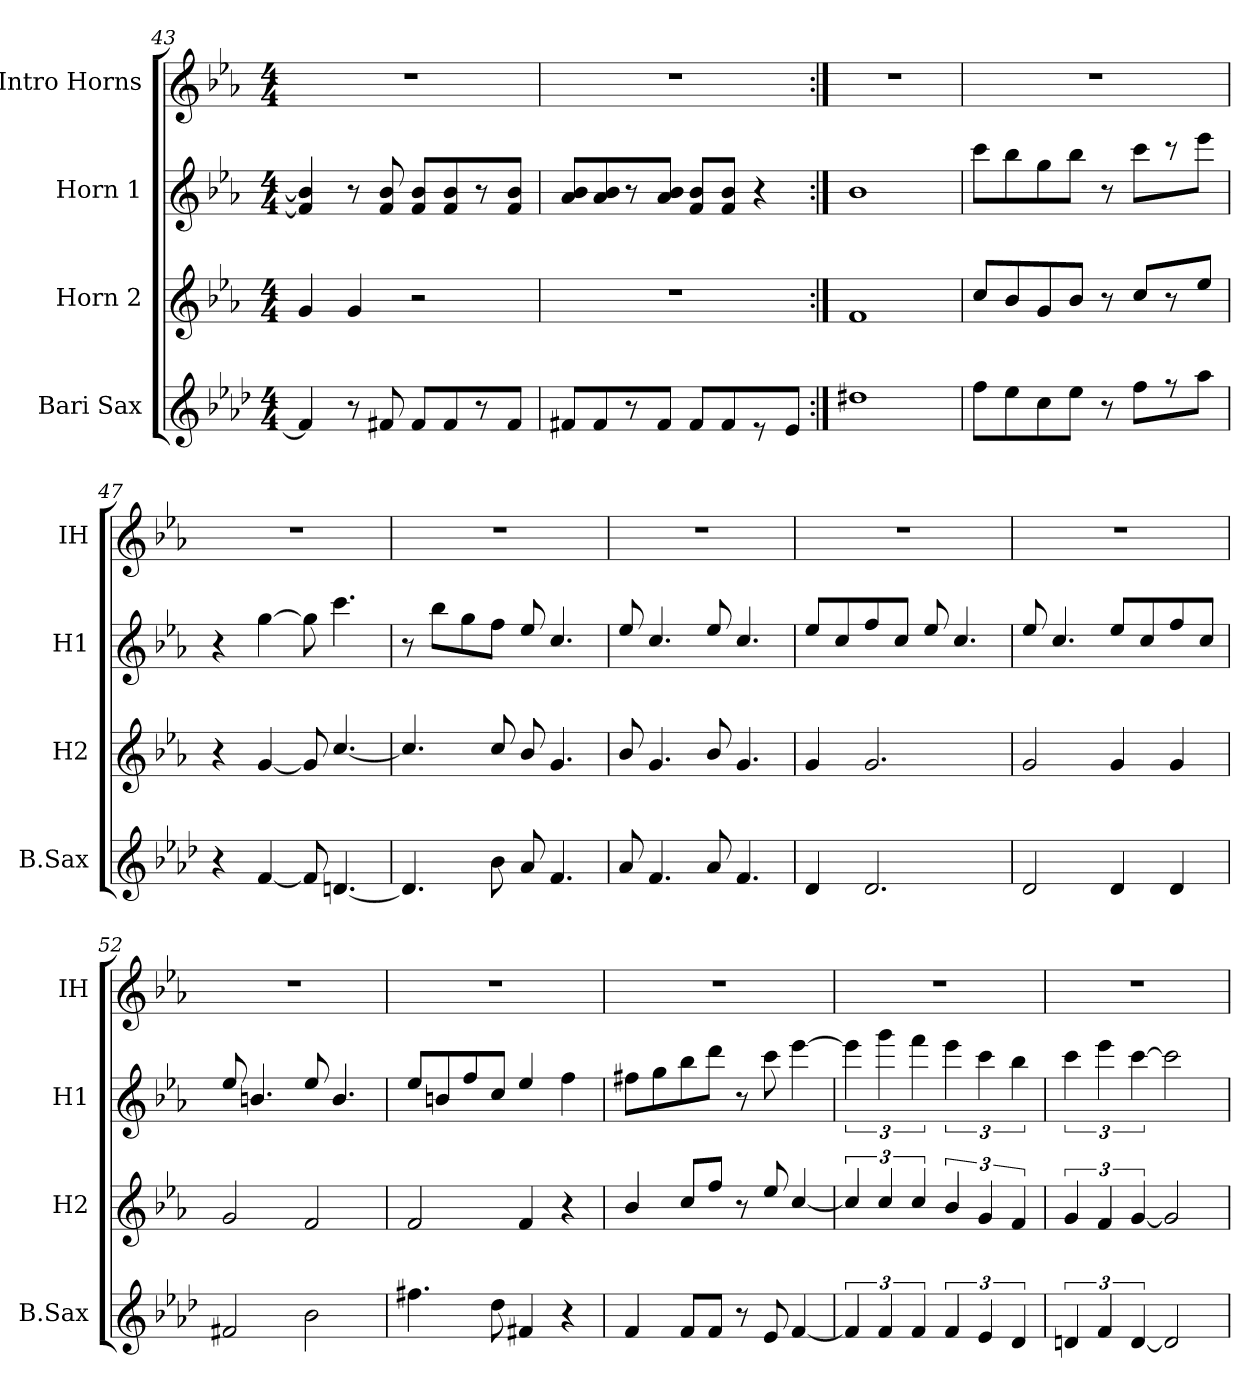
**kern	**kern	**kern	**kern
*part4	*part3	*part2	*part1
*staff4	*staff3	*staff2	*staff1
*I"Bari Sax	*I"Horn 2	*I"Horn 1	*I"Intro Horns
*I'B.Sax	*I'H2	*I'H1	*I'IH
!!LO:LB:g=z
*clefG2	*clefG2	*clefG2	*clefG2
*	*ITrd4c7	*ITrd4c7	*ITrd4c7
*k[b-e-a-d-]	*k[b-e-a-d-]	*k[b-e-a-d-]	*k[b-e-a-d-]
*A-:	*A-:	*A-:	*A-:
*M4/4	*M4/4	*M4/4	*M4/4
=43	=43	=43	=43
4f#/]	4c/	4B-/] 4e-/]	1r
8r	4c/	8r	.
8f#X/	.	8B-/ 8e-/	.
8f#/L	2r	8B-/ 8e-/L	.
8f#/	.	8B-/ 8e-/	.
8r	.	8r	.
8f#/J	.	8B-/ 8e-/J	.
=44	=44	=44	=44
8f#X/L	1r	8d-/ 8e-/L	1r
8f#/	.	8d-/ 8e-/	.
8r	.	8r	.
8f#/J	.	8d-/ 8e-/J	.
8f#/L	.	8B-/ 8e-/L	.
8f#/	.	8B-/ 8e-/J	.
8r	.	4r	.
8e-/J	.	.	.
=45:|!	=45:|!	=45:|!	=45:|!
1dd#X	1B-	1e-	1r
=46	=46	=46	=46
8ff\L	8f/L	8ff\L	1r
8ee-\	8e-/	8ee-\	.
8cc\	8c/	8cc\	.
8ee-\J	8e-/J	8ee-\J	.
8r	8r	8r	.
8ff\L	8f/L	8ff\L	.
8r	8r	8r	.
8aa-\J	8a-/J	8aa-\J	.
!!LO:PB:g=z
=47	=47	=47	=47
4r	4r	4r	1r
[4f/	[4c/	[4cc\	.
8f/]	8c/]	8cc\]	.
[4.dn/	[4.f/	4.ff\	.
=48	=48	=48	=48
4.d/]	4.f/]	8r	1r
.	.	8ee-\L	.
.	.	8cc\	.
8b-\	8f/	8b-\J	.
8a-/	8e-/	8a-/	.
4.f/	4.c/	4.f/	.
=49	=49	=49	=49
8a-/	8e-/	8a-/	1r
4.f/	4.c/	4.f/	.
8a-/	8e-/	8a-/	.
4.f/	4.c/	4.f/	.
=50	=50	=50	=50
4d-/	4c/	8a-/L	1r
.	.	8f/	.
2.d-/	2.c/	8b-/	.
.	.	8f/J	.
.	.	8a-/	.
.	.	4.f/	.
=51	=51	=51	=51
2d-/	2c/	8a-/	1r
.	.	4.f/	.
4d-/	4c/	8a-/L	.
.	.	8f/	.
4d-/	4c/	8b-/	.
.	.	8f/J	.
!!LO:LB:g=z
=52	=52	=52	=52
2f#X/	2c/	8a-/	1r
.	.	4.en/	.
2b-\	2B-/	8a-/	.
.	.	4.e/	.
=53	=53	=53	=53
4.ff#X\	2B-/	8a-/L	1r
.	.	8en/	.
.	.	8b-/	.
8dd-\	.	8f/J	.
4f#X/	4B-/	4a-/	.
4r	4r	4b-\	.
=54	=54	=54	=54
4f/	4e-/	8bn\L	1r
.	.	8cc\	.
8f/L	8f/L	8ee-\	.
8f/J	8b-/J	8gg\J	.
8r	8r	8r	.
8e-/	8a-/	8ff\	.
[4f/	[4f/	[4aa-\	.
=55	=55	=55	=55
6f/]	6f/]	6aa-\]	1r
6f/	6f/	6ccc\	.
6f/	6f/	6bb-\	.
6f/	6e-/	6aa-\	.
6e-/	6c/	6ff\	.
6d-/	6B-/	6ee-\	.
!!LO:LB:g=z
=56	=56	=56	=56
6dn/	6c/	6ff\	1r
6f/	6B-/	6aa-\	.
[6d/	[6c/	[6ff\	.
2d/]	2c/]	2ff\]	.
=	=	=	=
*-	*-	*-	*-
